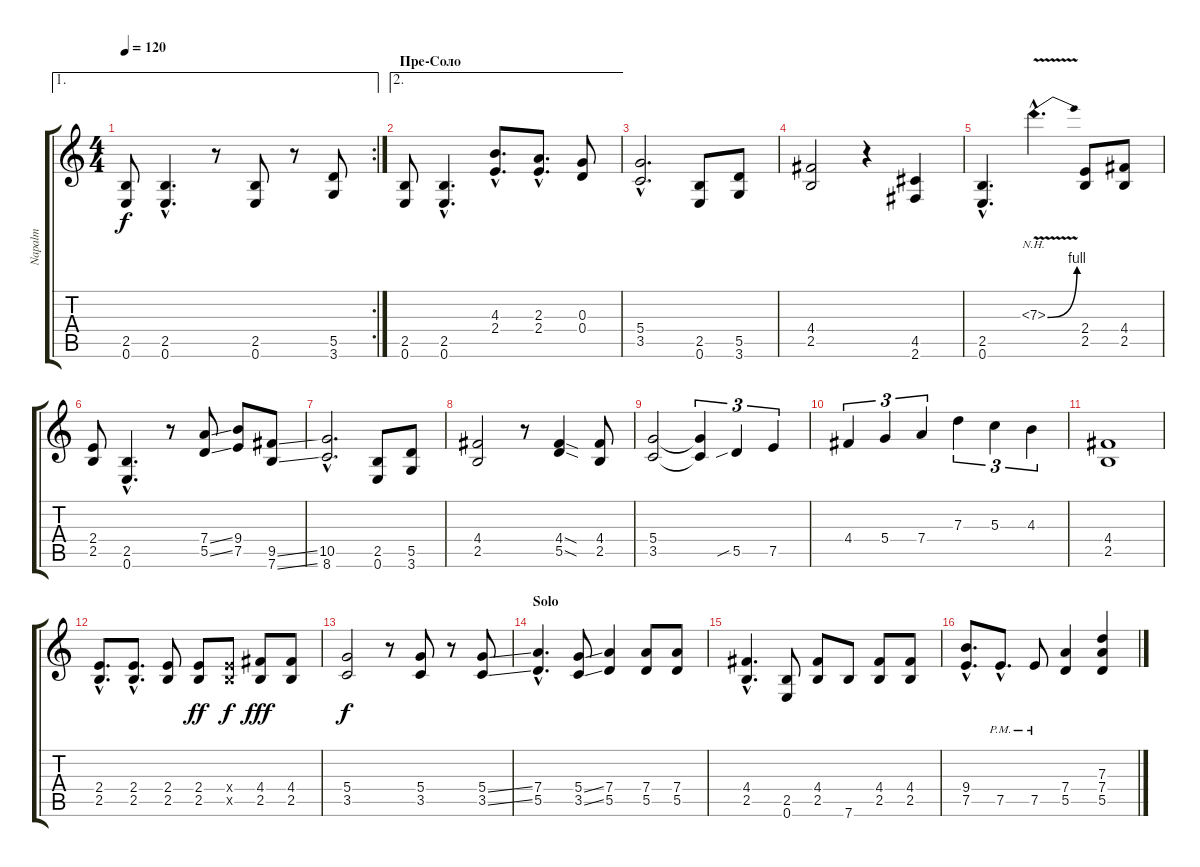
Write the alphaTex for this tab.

\track ("Napalm" "Napalm") {instrument overdrivenguitar}
\staff {score tabs}
\tuning (E4 B3 G3 D3 A2 E2) {hide}
\ae 1
\rc 2
\ts (4 4)
\tempo 120
\clef g2
\ks c
(2.5 0.6).8{dy f} (2.5{hac} 0.6{hac}).4{d} r.8 (2.5 0.6).8 r.8 (5.5 3.6).8 |
\ae 2
\section ("" "Пре-Соло")
(2.5 0.6).8 (2.5{hac} 0.6{hac}).4{d} (4.3{hac} 2.4{hac}).8{d} (2.3{hac} 2.4{hac}).8{d} (0.3 0.4).8 |
(5.4{hac} 3.5{hac}).2{d} (2.5 0.6).8 (5.5 3.6).8 |
(4.4 2.5).2 r.4 (4.5 2.6).4 |
(2.5{hac} 0.6{hac}).4{d} 7.3{be (bend 0 0 60 4) nh v hac}.4{d} (2.4 2.5).8 (4.4 2.5).8 |
(2.4 2.5).8 (2.5{hac} 0.6{hac}).4{d} r.8 (7.4{ss} 5.5{ss}).8 (9.4 7.5).8 (9.5{ss} 7.6{ss}).8 |
(10.5{hac} 8.6{hac}).2{d} (2.5 0.6).8 (5.5 3.6).8 |
(4.4 2.5).2{volume 14 instrument overdrivenguitar} r.8 (4.4{sod} 5.5{sod}).4 (4.4 2.5).8 |
(5.4 3.5).2 (5.4{t} 3.5{t}).4{tu (3 2)} 5.5{sib}.4{tu (3 2)} 7.5.4{tu (3 2)} |
4.4.4{tu (3 2)} 5.4.4{tu (3 2)} 7.4.4{tu (3 2)} 7.3.4{tu (3 2)} 5.3.4{tu (3 2)} 4.3.4{tu (3 2)} |
(4.4 2.5).1 |
(2.4{hac} 2.5{hac}).8{d} (2.4{hac} 2.5{hac}).8{d} (2.4 2.5).8 (2.4 2.5).8{dy ff} (2.4{x} 2.5{x}).8{dy f} (4.4 2.5).8{dy fff} (4.4 2.5).8 |
(5.4 3.5).2{dy f} r.8 (5.4 3.5).8 r.8 (5.4{ss} 3.5{ss}).8 |
\section ("" "Solo")
(7.4{hac} 5.5{hac}).4{d} (5.4{ss} 3.5{ss}).8 (7.4 5.5).4 (7.4 5.5).8 (7.4 5.5).8 |
(4.4{hac} 2.5{hac}).4{d} (2.5 0.6).8 (4.4 2.5).8 7.6.8 (4.4 2.5).8 (4.4 2.5).8 |
(9.4{hac} 7.5{hac}).8{d} 7.5{hac pm}.8{d} 7.5{pm}.8 (7.4 5.5).4 (7.3 7.4 5.5).4
